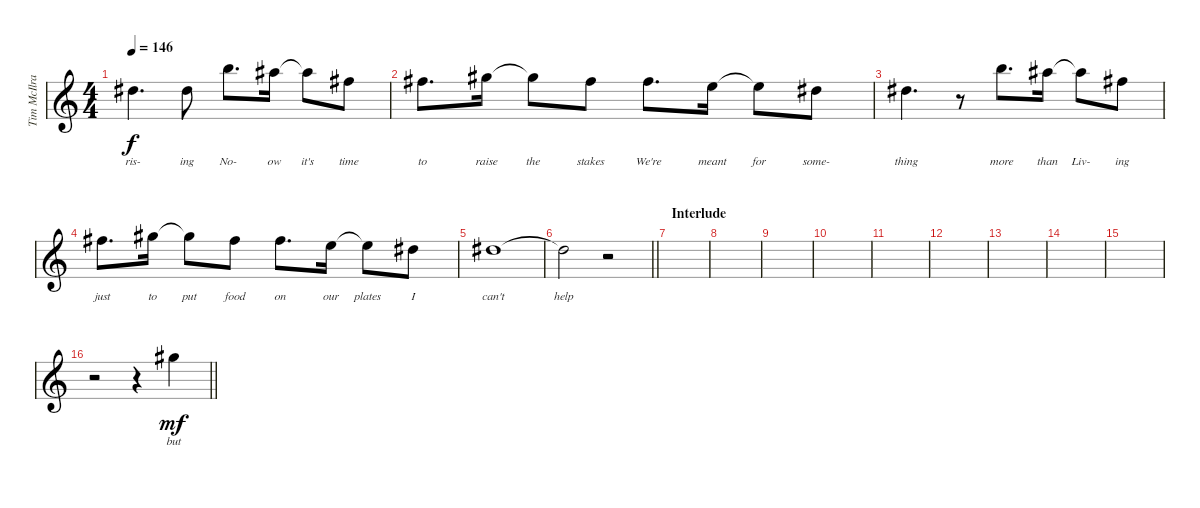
\track ("Tim McIlrath - Vocals" "Tim McIlra") {instrument distortionguitar}
\staff {score}
\tuning (Eb4 Bb3 Gb3 Db3 Ab2 Eb2) {hide}
\ts (4 4)
\tempo 146
\clef g2
\ks c
5.2.4{d lyrics (0 "ris-") lyrics (1 "") lyrics (2 "") lyrics (3 "") lyrics (4 "") dy f} 5.2.8{lyrics (0 "ing") lyrics (1 "") lyrics (2 "") lyrics (3 "") lyrics (4 "")} 13.2.8{d lyrics (0 "No-") lyrics (1 "") lyrics (2 "") lyrics (3 "") lyrics (4 "")} 12.2.16{lyrics (0 "ow") lyrics (1 "") lyrics (2 "") lyrics (3 "") lyrics (4 "")} 12.2{t}.8{lyrics (0 "it's") lyrics (1 "") lyrics (2 "") lyrics (3 "") lyrics (4 "")} 8.2.8{lyrics (0 "time") lyrics (1 "") lyrics (2 "") lyrics (3 "") lyrics (4 "")} |
8.2.8{d lyrics (0 "to") lyrics (1 "") lyrics (2 "") lyrics (3 "") lyrics (4 "")} 10.2.16{lyrics (0 "raise") lyrics (1 "") lyrics (2 "") lyrics (3 "") lyrics (4 "")} 10.2{t}.8{lyrics (0 "the") lyrics (1 "") lyrics (2 "") lyrics (3 "") lyrics (4 "")} 8.2.8{lyrics (0 "stakes") lyrics (1 "") lyrics (2 "") lyrics (3 "") lyrics (4 "")} 8.2.8{d lyrics (0 "We're") lyrics (1 "") lyrics (2 "") lyrics (3 "") lyrics (4 "")} 6.2.16{lyrics (0 "meant") lyrics (1 "") lyrics (2 "") lyrics (3 "") lyrics (4 "")} 6.2{t}.8{lyrics (0 "for") lyrics (1 "") lyrics (2 "") lyrics (3 "") lyrics (4 "")} 5.2.8{lyrics (0 "some-") lyrics (1 "") lyrics (2 "") lyrics (3 "") lyrics (4 "")} |
5.2.4{d lyrics (0 "thing") lyrics (1 "") lyrics (2 "") lyrics (3 "") lyrics (4 "")} r.8 13.2.8{d lyrics (0 "more") lyrics (1 "") lyrics (2 "") lyrics (3 "") lyrics (4 "")} 12.2.16{lyrics (0 "than") lyrics (1 "") lyrics (2 "") lyrics (3 "") lyrics (4 "")} 12.2{t}.8{lyrics (0 "Liv-") lyrics (1 "") lyrics (2 "") lyrics (3 "") lyrics (4 "")} 8.2.8{lyrics (0 "ing") lyrics (1 "") lyrics (2 "") lyrics (3 "") lyrics (4 "")} |
8.2.8{d lyrics (0 "just") lyrics (1 "") lyrics (2 "") lyrics (3 "") lyrics (4 "")} 10.2.16{lyrics (0 "to") lyrics (1 "") lyrics (2 "") lyrics (3 "") lyrics (4 "")} 10.2{t}.8{lyrics (0 "put") lyrics (1 "") lyrics (2 "") lyrics (3 "") lyrics (4 "")} 8.2.8{lyrics (0 "food") lyrics (1 "") lyrics (2 "") lyrics (3 "") lyrics (4 "")} 8.2.8{d lyrics (0 "on") lyrics (1 "") lyrics (2 "") lyrics (3 "") lyrics (4 "")} 6.2.16{lyrics (0 "our") lyrics (1 "") lyrics (2 "") lyrics (3 "") lyrics (4 "")} 6.2{t}.8{lyrics (0 "plates") lyrics (1 "") lyrics (2 "") lyrics (3 "") lyrics (4 "")} 5.2.8{lyrics (0 "I") lyrics (1 "") lyrics (2 "") lyrics (3 "") lyrics (4 "")} |
5.2.1{lyrics (0 "can't") lyrics (1 "") lyrics (2 "") lyrics (3 "") lyrics (4 "")} |
\barLineRight lightlight
5.2{t}.2{lyrics (0 "help") lyrics (1 "") lyrics (2 "") lyrics (3 "") lyrics (4 "")} r.2 |
\section ("" "Interlude")
|
|
|
|
|
|
|
|
|
\barLineRight lightlight
r.2 r.4 5.1.4{lyrics (0 "but") lyrics (1 "") lyrics (2 "") lyrics (3 "") lyrics (4 "") dy mf}
